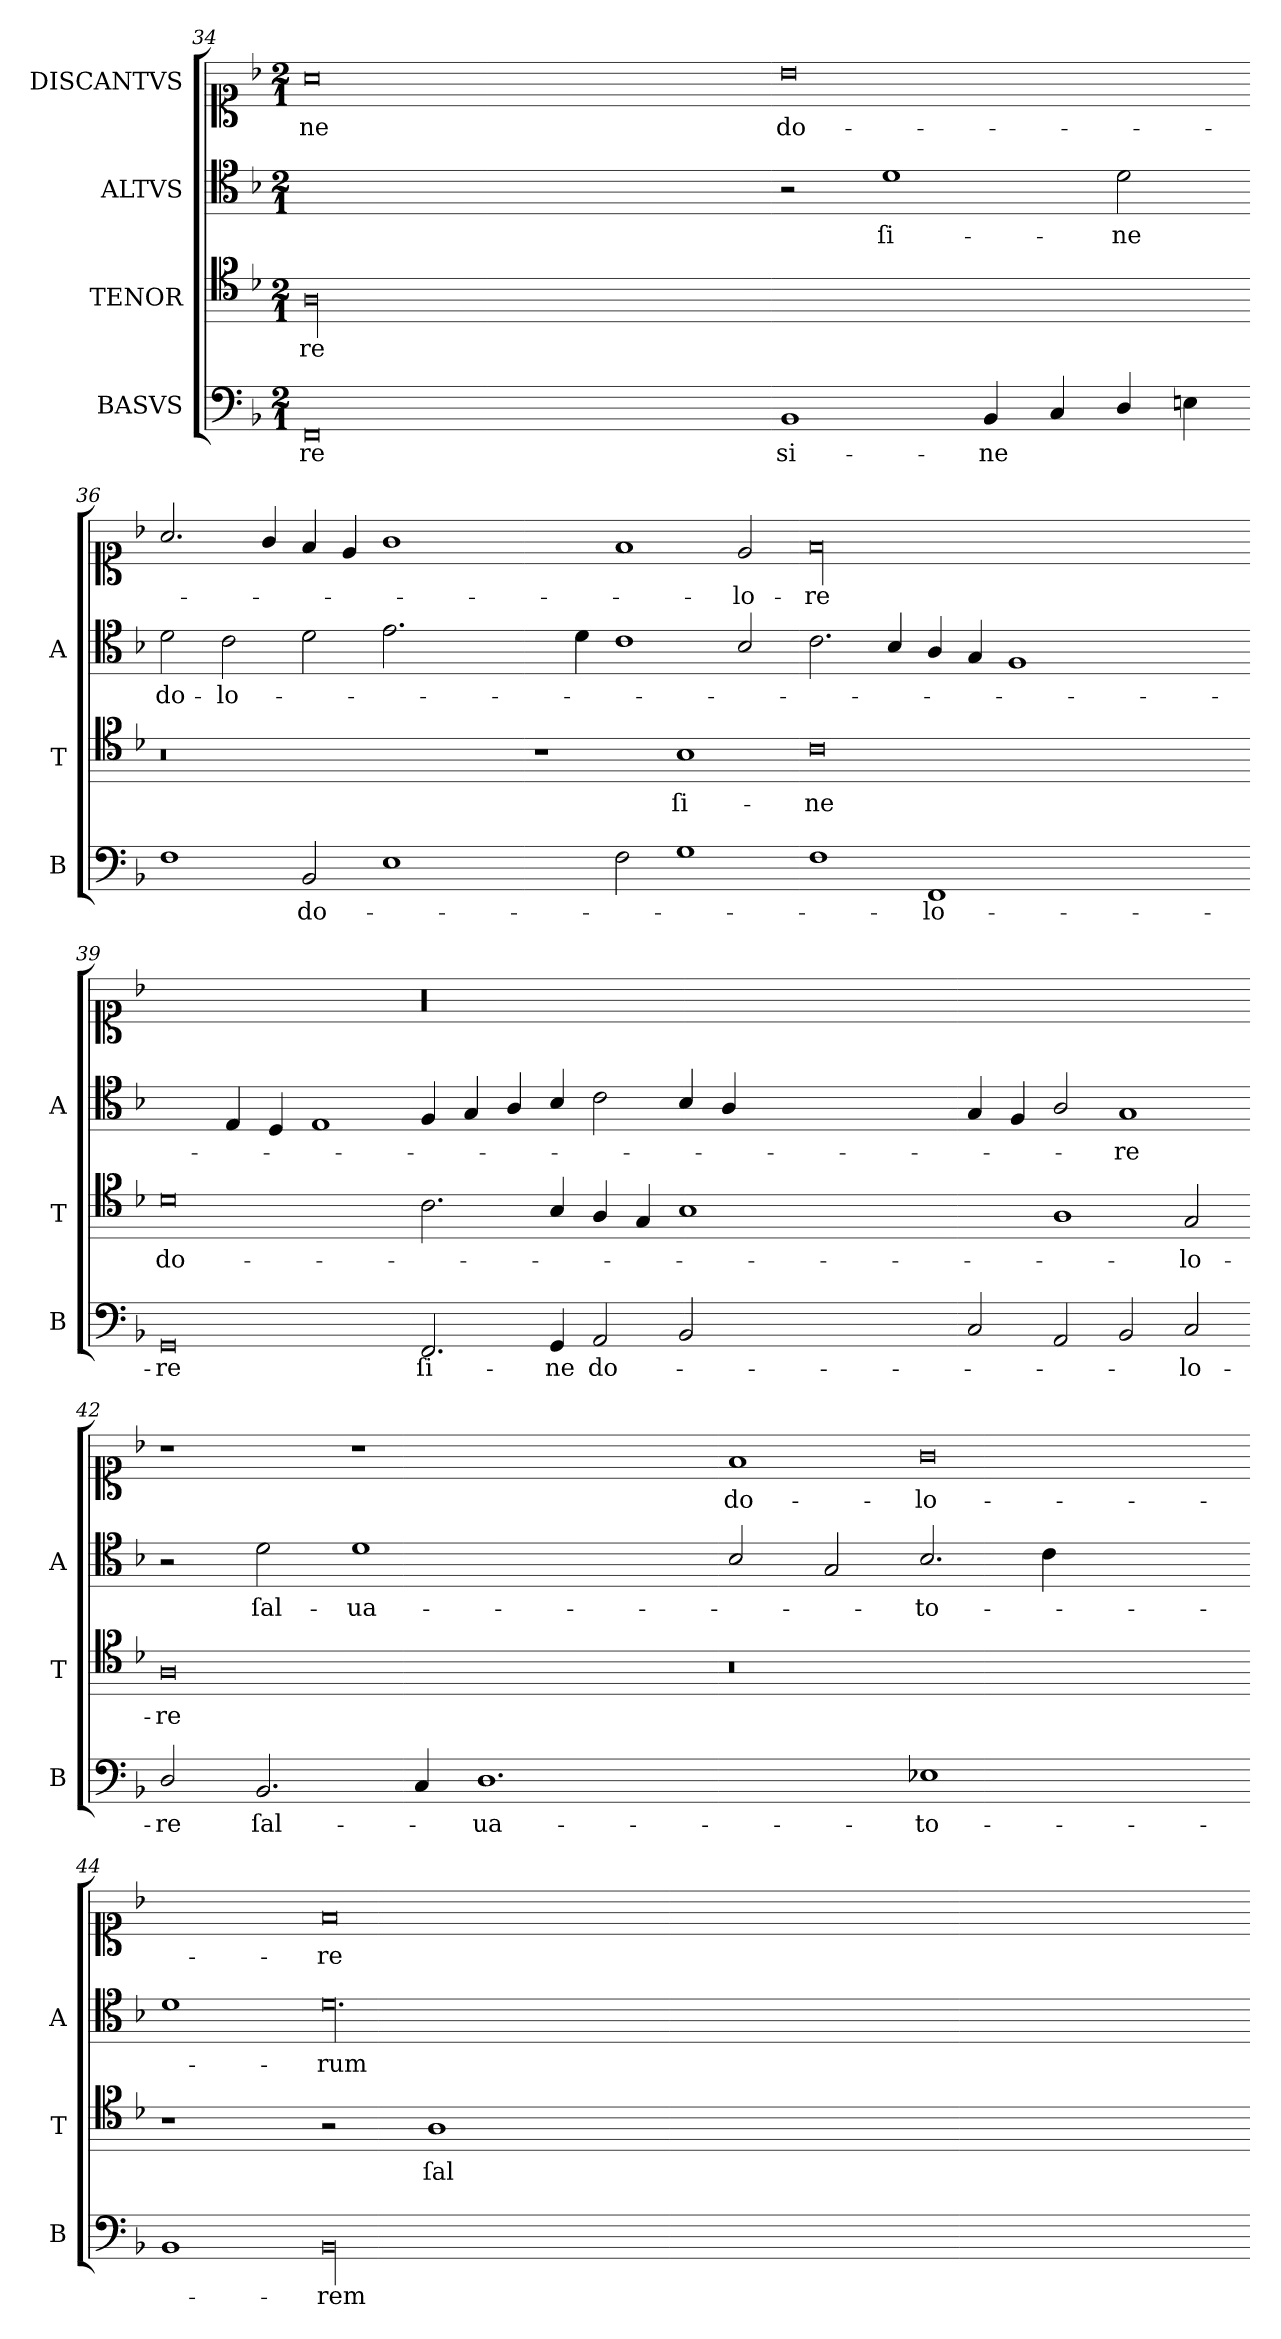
**kern	**text	**kern	**text	**kern	**text	**kern	**text
*part4	*part4	*part3	*part3	*part2	*part2	*part1	*part1
*staff4	*staff4	*staff3	*staff3	*staff2	*staff2	*staff1	*staff1
*I"BASVS	*	*I"TENOR	*	*I"ALTVS	*	*I"DISCANTVS	*
*I'B	*	*I'T	*	*I'A	*	*	*
*clefF4	*	*clefC5	*	*clefC4	*	*clefC1	*
*k[b-]	*	*k[b-]	*	*k[b-]	*	*k[b-]	*
*M2/1	*	*M2/1	*	*M2/1	*	*M2/1	*
=34	=34	=34	=34	=34	=34	=34	=34
0FF	-re	00F	-re	00ryy	.	0a	-ne
0ryy	.	.	.	.	.	0ryy	.
=35-	=35-	=35-	=35-	=35-	=35-	=35-	=35-
!	!LO:LY:i	!	!	!	!	!	!
1BB-	si-	0ryy	.	2r	.	0b-	do-
.	.	.	.	1d	ſi-	.	.
!	!LO:LY:i	!	!	!	!	!	!
4BB-/	-ne	.	.	.	.	.	.
4C/	.	.	.	.	.	.	.
4D/	.	.	.	2d\	-ne	.	.
4En\	.	.	.	.	.	.	.
=36-	=36-	=36-	=36-	=36-	=36-	=36-	=36-
1F	.	0r	.	2d\	do-	2.a/	.
.	.	.	.	2c\	-lo-	.	.
.	.	.	.	.	.	4g/	.
!	!LO:LY:i	!	!	!	!	!	!
2BB-/	do-	.	.	2d\	.	4f/	.
.	.	.	.	.	.	4e/	.
1E\	.	.	.	2.e\	.	1g\	.
.	.	2ryy	.	.	.	.	.
.	.	.	.	4ryy	.	.	.
=37-	=37-	=37-	=37-	=37-	=37-	=37-	=37-
2ryy	.	1r	.	4ryy	.	2ryy	.
.	.	.	.	4d\	.	.	.
2F\	.	.	.	1c	.	1f	.
1G	.	1G	ſi-	.	.	.	.
.	.	.	.	2B-/	.	2e/	-lo-
=38-	=38-	=38-	=38-	=38-	=38-	=38-	=38-
1F	.	0A	-ne	2.c\	.	00f\	-re
.	.	.	.	4B-/	.	.	.
!	!LO:LY:i	!	!	!	!	!	!
1FF	-lo-	.	.	4A/	.	.	.
.	.	.	.	4G/	.	.	.
.	.	.	.	1F/	.	.	.
0ryy	.	0ryy	.	.	.	.	.
.	.	.	.	1.ryy	.	.	.
=39-	=39-	=39-	=39-	=39-	=39-	=39-	=39-
!	!LO:LY:i	!	!	!	!	!	!
0GG	-re	0B-	do-	2ryy	.	0ryy	.
.	.	.	.	4E/	.	.	.
.	.	.	.	4D/	.	.	.
.	.	.	.	1E	.	.	.
=40-	=40-	=40-	=40-	=40-	=40-	=40-	=40-
!	!LO:LY:i	!	!	!	!	!	!
2.FF/	ſi-	2.A\	.	4F/	.	00r	.
.	.	.	.	4G/	.	.	.
.	.	.	.	4A/	.	.	.
!	!LO:LY:i	!	!	!	!	!	!
4GG/	-ne	4G/	.	4B-/	.	.	.
!	!LO:LY:i	!	!	!	!	!	!
2AA/	do-	4F/	.	2c\	.	.	.
.	.	4E/	.	.	.	.	.
2BB-/	.	1G\	.	4B-/	.	.	.
.	.	.	.	4A/	.	.	.
0ryy	.	.	.	0ryy	.	.	.
.	.	1.ryy	.	.	.	.	.
=41-	=41-	=41-	=41-	=41-	=41-	=41-	=41-
2C/	.	2ryy	.	4G/	.	0ryy	.
.	.	.	.	4F/	.	.	.
2AA/	.	1F	.	2A/	.	.	.
2BB-/	.	.	.	1G	-re	.	.
!	!LO:LY:i	!	!	!	!	!	!
2C/	lo-	2E/	-lo-	.	.	.	.
=42-	=42-	=42-	=42-	=42-	=42-	=42-	=42-
!	!LO:LY:i	!	!	!	!	!	!
2D/	-re	0F	-re	2r	.	1r	.
2.BB-/	ſal-	.	.	2d\	ſal-	.	.
.	.	.	.	1d	-ua-	1r	.
4C/	.	.	.	.	.	.	.
1.D\	-ua-	.	.	.	.	.	.
.	.	1ryy	.	1ryy	.	1ryy	.
=43-	=43-	=43-	=43-	=43-	=43-	=43-	=43-
1ryy	.	0r	.	2B-/	.	1f	do-
.	.	.	.	2G/	.	.	.
1E-X	-to-	.	.	2.B-/	-to-	0g	-lo-
.	.	.	.	4c\	.	.	.
1ryy	.	1ryy	.	1ryy	.	.	.
=44-	=44-	=44-	=44-	=44-	=44-	=44-	=44-
1BB-	.	1r	.	1d	.	1ryy	.
00BB-\	-rem	2r	.	00.d	-rum	0f	-re
.	.	1F\	ſal-	.	.	.	.
.	.	00ryy	.	.	.	.	.
.	.	.	.	.	.	00ryy	.
0ryy	.	.	.	.	.	.	.
.	.	2ryy	.	.	.	.	.
=-	=-	=-	=-	=-	=-	=-	=-
*-	*-	*-	*-	*-	*-	*-	*-
